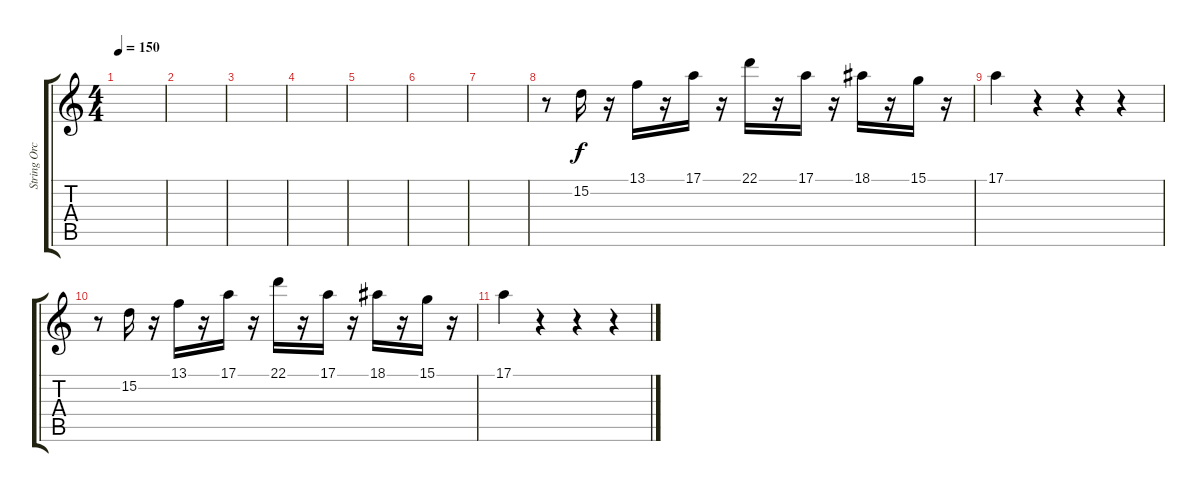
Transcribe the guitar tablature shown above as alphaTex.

\track ("String Orchestra" "String Orc") {instrument tremolostrings}
\staff {score tabs}
\tuning (E4 B3 G3 D3 A2 E2) {hide}
\ts (4 4)
\tempo 150
\clef g2
\ks c
|
|
|
|
|
|
|
r.8 15.2.16 r.16 13.1.16 r.16 17.1.16 r.16 22.1.16 r.16 17.1.16 r.16 18.1.16 r.16 15.1.16 r.16 |
17.1.4 r.4 r.4 r.4 |
r.8 15.2.16 r.16 13.1.16 r.16 17.1.16 r.16 22.1.16 r.16 17.1.16 r.16 18.1.16 r.16 15.1.16 r.16 |
17.1.4 r.4 r.4 r.4
